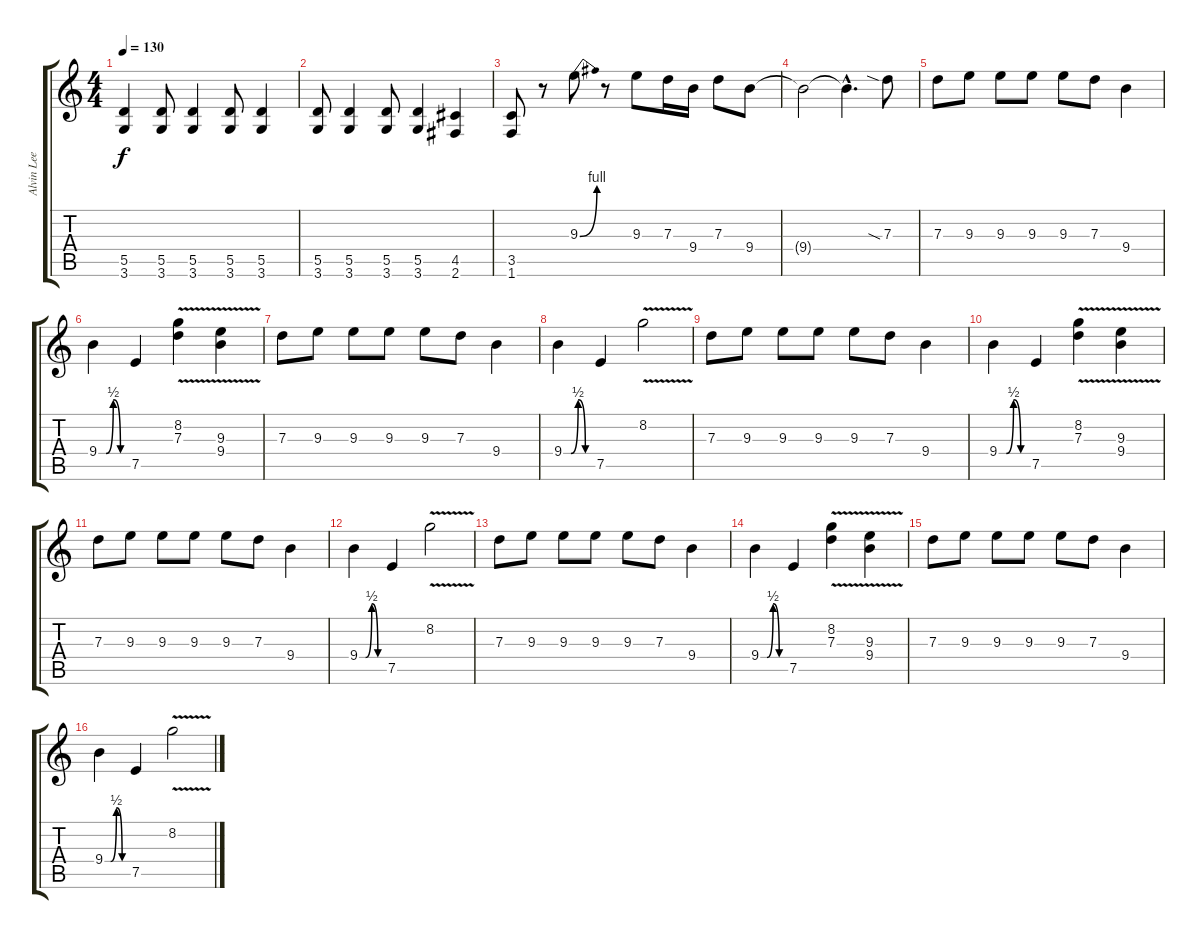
\track ("Alvin Lee" "Alvin Lee") {instrument electricguitarmuted}
\staff {score tabs}
\tuning (E4 B3 G3 D3 A2 E2) {hide}
\ts (4 4)
\tempo 130
\clef g2
\ks c
(5.5 3.6).4{dy f instrument electricguitarmuted} (5.5 3.6).8 (5.5 3.6).4 (5.5 3.6).8 (5.5 3.6).4 |
(5.5 3.6).8 (5.5 3.6).4 (5.5 3.6).8 (5.5 3.6).4 (4.5 2.6).4 |
(3.5 1.6).8 r.8 9.3{be (bend 0 0 60 4)}.8{instrument overdrivenguitar} r.8 9.3.8 7.3.16 9.4.16 7.3.8 9.4.8 |
9.4{t}.2 9.4{hac t}.4{d instrument electricguitarmuted} 7.3{sia}.8{instrument electricguitarmuted} |
7.3.8{instrument electricguitarmuted} 9.3.8 9.3.8 9.3.8 9.3.8 7.3.8 9.4.4 |
9.4{be (custom 0 0 15 0 30 2 45 0 60 0)}.4 7.5.4 (8.2{v} 7.3{v}).4{instrument overdrivenguitar} (9.3{v} 9.4{v}).4{instrument overdrivenguitar} |
7.3.8{instrument electricguitarmuted} 9.3.8 9.3.8 9.3.8 9.3.8 7.3.8 9.4.4 |
9.4{be (custom 0 0 15 0 30 2 45 0 60 0)}.4 7.5.4 8.2{v}.2{instrument overdrivenguitar} |
7.3.8{instrument electricguitarmuted} 9.3.8 9.3.8 9.3.8 9.3.8 7.3.8 9.4.4 |
9.4{be (custom 0 0 15 0 30 2 45 0 60 0)}.4 7.5.4 (8.2{v} 7.3{v}).4{instrument overdrivenguitar} (9.3{v} 9.4{v}).4{instrument overdrivenguitar} |
7.3.8{instrument electricguitarmuted} 9.3.8 9.3.8 9.3.8 9.3.8 7.3.8 9.4.4 |
9.4{be (custom 0 0 15 0 30 2 45 0 60 0)}.4 7.5.4 8.2{v}.2{instrument overdrivenguitar} |
7.3.8{instrument electricguitarmuted} 9.3.8 9.3.8 9.3.8 9.3.8 7.3.8 9.4.4 |
9.4{be (custom 0 0 15 0 30 2 45 0 60 0)}.4 7.5.4 (8.2{v} 7.3{v}).4{instrument overdrivenguitar} (9.3{v} 9.4{v}).4{instrument overdrivenguitar} |
7.3.8{instrument electricguitarmuted} 9.3.8 9.3.8 9.3.8 9.3.8 7.3.8 9.4.4 |
9.4{be (custom 0 0 15 0 30 2 45 0 60 0)}.4 7.5.4 8.2{v}.2{instrument overdrivenguitar}
